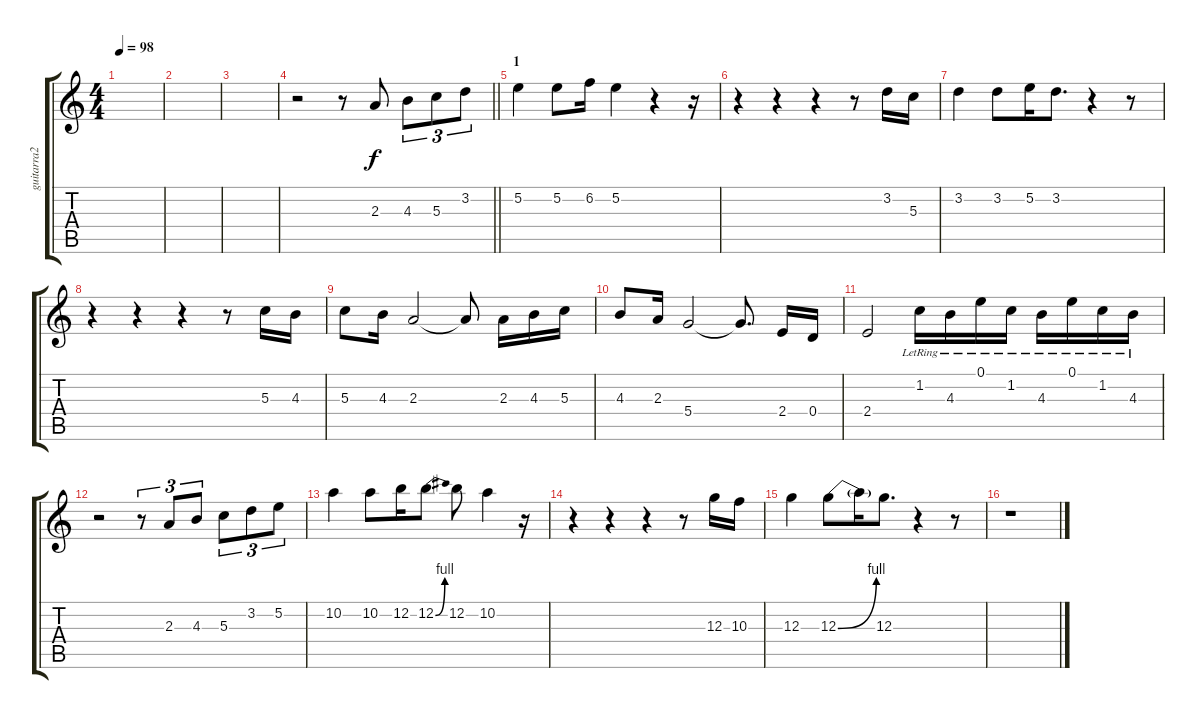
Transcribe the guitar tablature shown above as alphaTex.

\track ("guitarra2" "guitarra2") {instrument acousticguitarnylon}
\staff {score tabs}
\tuning (E4 B3 G3 D3 A2 E2) {hide}
\ts (4 4)
\tempo 98
\clef g2
\ks c
|
|
|
\barLineRight lightlight
r.2 r.8 2.3.8 4.3.8{tu (3 2)} 5.3.8{tu (3 2)} 3.2.8{tu (3 2)} |
\section ("" "1")
5.2.4 5.2.8 6.2.16 5.2.4 r.4 r.16 |
r.4 r.4 r.4 r.8 3.2.16 5.3.16 |
3.2.4 3.2.8 5.2.16 3.2.8{d} r.4 r.8 |
r.4 r.4 r.4 r.8 5.3.16 4.3.16 |
5.3.8 4.3.16 2.3.2 2.3{t}.8 2.3.16 4.3.16 5.3.16 |
4.3.8 2.3.16 5.4.2 5.4{t}.8{d} 2.4.16 0.4.16 |
2.4.2 1.2{lr}.16 4.3{lr}.16 0.1{lr}.16 1.2{lr}.16 4.3{lr}.16 0.1{lr}.16 1.2{lr}.16 4.3{lr}.16 |
r.2 r.8{tu (3 2)} 2.3.8{tu (3 2)} 4.3.8{tu (3 2)} 5.3.8{tu (3 2)} 3.2.8{tu (3 2)} 5.2.8{tu (3 2)} |
10.2.4 10.2.8 12.2.16 12.2{be (bend 0 0 60 4)}.8 12.2.8 10.2.4 r.16 |
r.4 r.4 r.4 r.8 12.3.16 10.3.16 |
12.3.4 12.3{be (bend 0 0 60 4)}.8 12.3{t}.16 12.3.8{d} r.4 r.8 |
r.1
